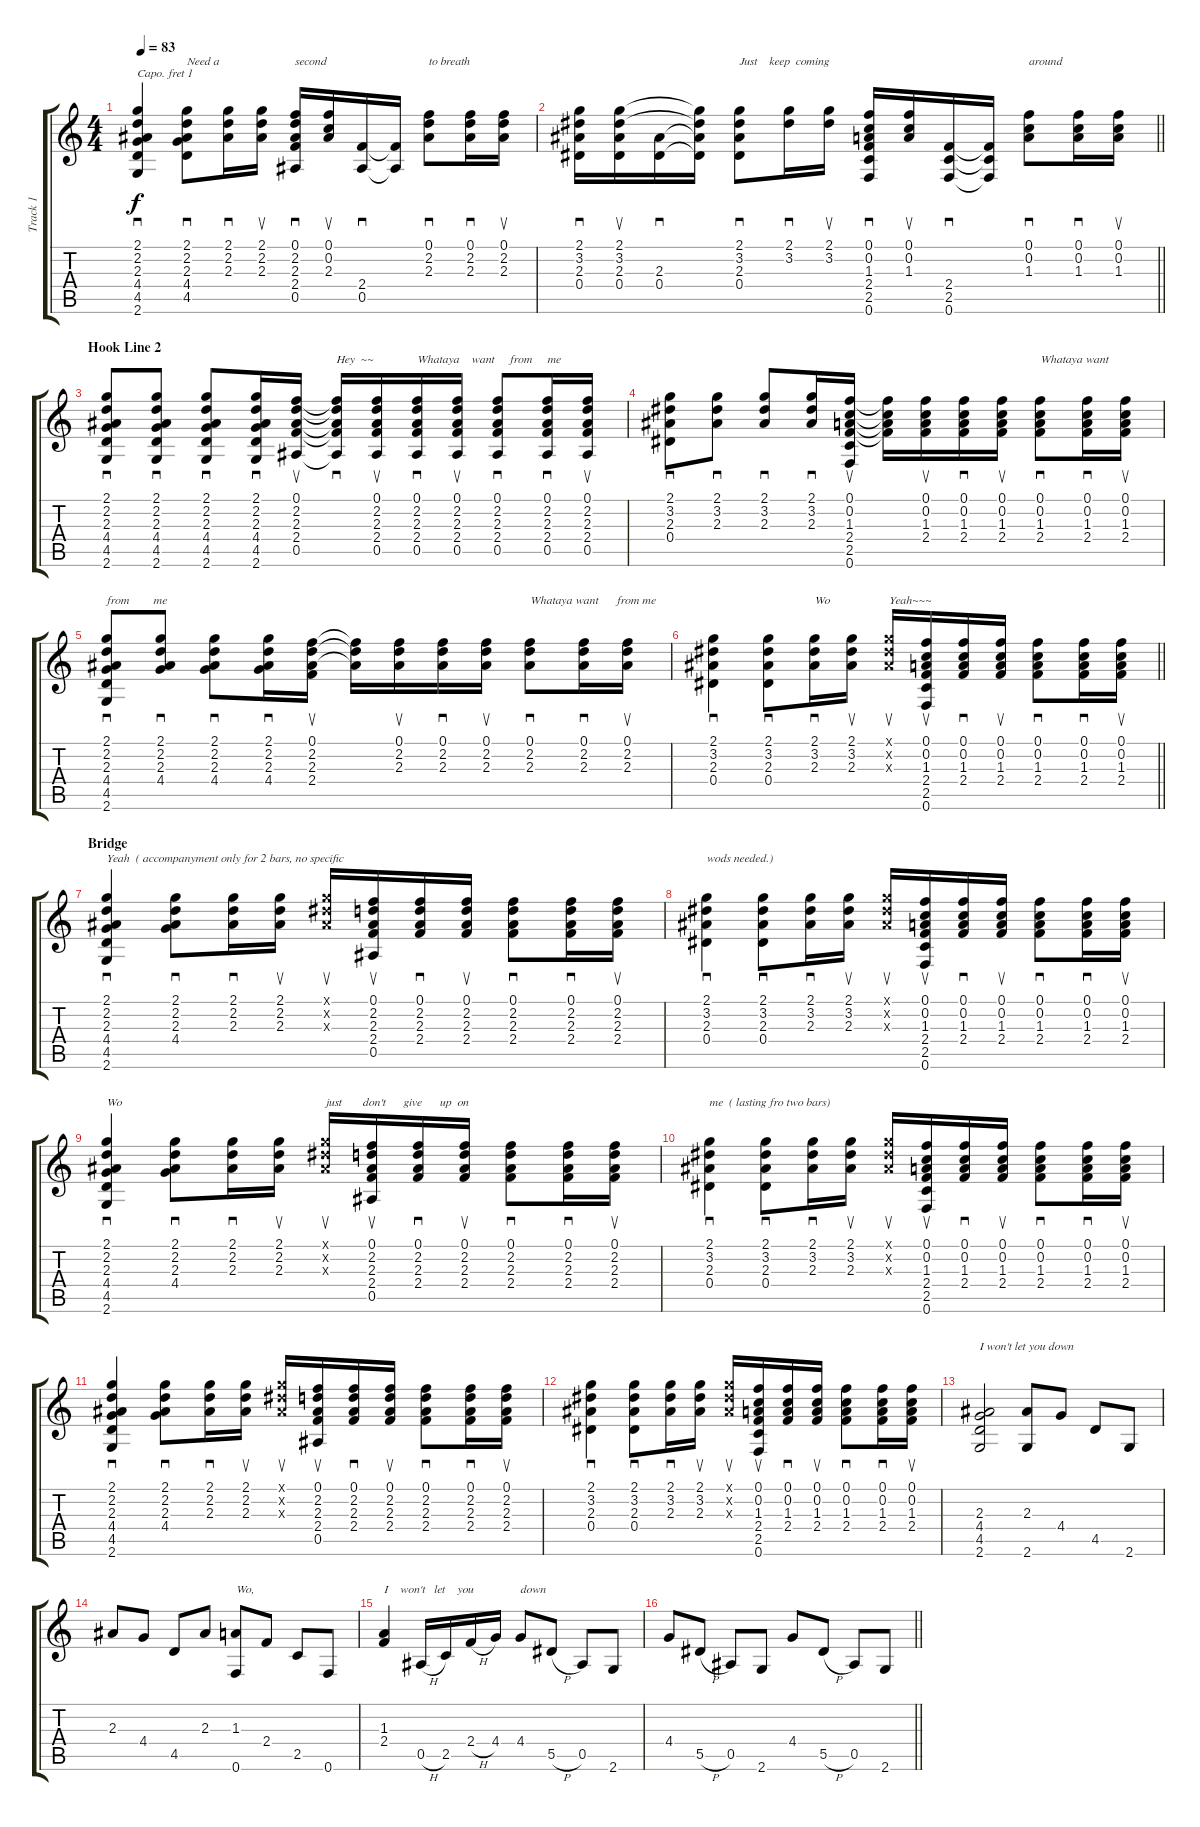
\track ("Track 1" "Track 1") {instrument electricguitarclean}
\staff {score tabs}
\capo 1
\tuning (E4 B3 G3 D3 A2 E2) {hide}
\ts (4 4)
\tempo 83
\clef g2
\ks c
(2.1 2.2 2.3 4.4 4.5 2.6).4{sd dy f} (2.1 2.2 2.3 4.4 4.5).8{sd txt "Need a"} (2.1 2.2 2.3).16{sd} (2.1 2.2 2.3).16{su} (0.1 2.2 2.3 2.4 0.5).16{sd txt "second"} (0.1 0.2 2.3).16{su} (2.4 0.5).16{sd} (2.4{t} 0.5{t}).16 (0.1 2.2 2.3).8{sd txt "to breath"} (0.1 2.2 2.3).16{sd} (0.1 2.2 2.3).16{su} |
\barLineRight lightlight
(2.1 3.2 2.3 0.4).16{sd} (2.1 3.2 2.3 0.4).16{su} (2.3 0.4).16{sd} (2.1{t} 3.2{t} 2.3{t} 0.4{t}).16 (2.1 3.2 2.3 0.4).8{sd txt "Just    keep  coming   "} (2.1 3.2).16{sd} (2.1 3.2).16{su} (0.1 0.2 1.3 2.4 2.5 0.6).16{sd} (0.1 0.2 1.3).16{su} (2.4 2.5 0.6).16{sd} (2.4{t} 2.5{t} 0.6{t}).16 (0.1 0.2 1.3).8{sd txt "around"} (0.1 0.2 1.3).16{sd} (0.1 0.2 1.3).16{su} |
\section ("" "Hook Line 2")
(2.1 2.2 2.3 4.4 4.5 2.6).8{sd} (2.1 2.2 2.3 4.4 4.5 2.6).8{sd} (2.1 2.2 2.3 4.4 4.5 2.6).8{sd} (2.1 2.2 2.3 4.4 4.5 2.6).16{sd} (0.1 2.2 2.3 2.4 0.5).16{su} (0.1{t} 2.2{t} 2.3{t} 2.4{t} 0.5{t}).16{sd txt "Hey  ~~"} (0.1 2.2 2.3 2.4 0.5).16{su} (0.1 2.2 2.3 2.4 0.5).16{sd txt "Whataya    want     from     me"} (0.1 2.2 2.3 2.4 0.5).16{su} (0.1 2.2 2.3 2.4 0.5).8{sd} (0.1 2.2 2.3 2.4 0.5).16{sd} (0.1 2.2 2.3 2.4 0.5).16{su} |
(2.1 3.2 2.3 0.4).8{sd} (2.1 3.2 2.3).8{sd} (2.1 3.2 2.3).8{sd} (2.1 3.2 2.3).16{sd} (0.1 0.2 1.3 2.4 2.5 0.6).16{su} (0.1{t} 0.2{t} 1.3{t} 2.4{t}).16 (0.1 0.2 1.3 2.4).16{su} (0.1 0.2 1.3 2.4).16{sd} (0.1 0.2 1.3 2.4).16{su} (0.1 0.2 1.3 2.4).8{sd txt "Whataya want "} (0.1 0.2 1.3 2.4).16{sd} (0.1 0.2 1.3 2.4).16{su} |
(2.1 2.2 2.3 4.4 4.5 2.6).8{sd txt "from        me"} (2.1 2.2 2.3 4.4).8{sd} (2.1 2.2 2.3 4.4).8{sd} (2.1 2.2 2.3 4.4).16{sd} (0.1 2.2 2.3 2.4).16{su} (0.1{t} 2.2{t} 2.3{t}).16 (0.1 2.2 2.3).16{su} (0.1 2.2 2.3).16{sd} (0.1 2.2 2.3).16{su} (0.1 2.2 2.3).8{sd txt "Whataya want      from me"} (0.1 2.2 2.3).16{sd} (0.1 2.2 2.3).16{su} |
\barLineRight lightlight
(2.1 3.2 2.3 0.4).4{sd} (2.1 3.2 2.3 0.4).8{sd} (2.1 3.2 2.3).16{sd txt "Wo"} (2.1 3.2 2.3).16{su} (2.1{x} 3.2{x} 2.3{x}).16{su txt "Yeah~~~"} (0.1 0.2 1.3 2.4 2.5 0.6).16{su} (0.1 0.2 1.3 2.4).16{sd} (0.1 0.2 1.3 2.4).16{su} (0.1 0.2 1.3 2.4).8{sd} (0.1 0.2 1.3 2.4).16{sd} (0.1 0.2 1.3 2.4).16{su} |
\section ("" "Bridge ")
(2.1 2.2 2.3 4.4 4.5 2.6).4{sd txt "Yeah  ( accompanyment only for 2 bars, no specific"} (2.1 2.2 2.3 4.4).8{sd} (2.1 2.2 2.3).16{sd} (2.1 2.2 2.3).16{su} (2.1{x} 3.2{x} 2.3{x}).16{su} (0.1 2.2 2.3 2.4 0.5).16{su} (0.1 2.2 2.3 2.4).16{sd} (0.1 2.2 2.3 2.4).16{su} (0.1 2.2 2.3 2.4).8{sd} (0.1 2.2 2.3 2.4).16{sd} (0.1 2.2 2.3 2.4).16{su} |
(2.1 3.2 2.3 0.4).4{sd txt "wods needed.)"} (2.1 3.2 2.3 0.4).8{sd} (2.1 3.2 2.3).16{sd} (2.1 3.2 2.3).16{su} (2.1{x} 3.2{x} 2.3{x}).16{su} (0.1 0.2 1.3 2.4 2.5 0.6).16{su} (0.1 0.2 1.3 2.4).16{sd} (0.1 0.2 1.3 2.4).16{su} (0.1 0.2 1.3 2.4).8{sd} (0.1 0.2 1.3 2.4).16{sd} (0.1 0.2 1.3 2.4).16{su} |
(2.1 2.2 2.3 4.4 4.5 2.6).4{sd txt "Wo"} (2.1 2.2 2.3 4.4).8{sd} (2.1 2.2 2.3).16{sd} (2.1 2.2 2.3).16{su} (2.1{x} 3.2{x} 2.3{x}).16{su txt "just       don't      give      up  on"} (0.1 2.2 2.3 2.4 0.5).16{su} (0.1 2.2 2.3 2.4).16{sd} (0.1 2.2 2.3 2.4).16{su} (0.1 2.2 2.3 2.4).8{sd} (0.1 2.2 2.3 2.4).16{sd} (0.1 2.2 2.3 2.4).16{su} |
(2.1 3.2 2.3 0.4).4{sd txt "me  ( lasting fro two bars)"} (2.1 3.2 2.3 0.4).8{sd} (2.1 3.2 2.3).16{sd} (2.1 3.2 2.3).16{su} (2.1{x} 3.2{x} 2.3{x}).16{su} (0.1 0.2 1.3 2.4 2.5 0.6).16{su} (0.1 0.2 1.3 2.4).16{sd} (0.1 0.2 1.3 2.4).16{su} (0.1 0.2 1.3 2.4).8{sd} (0.1 0.2 1.3 2.4).16{sd} (0.1 0.2 1.3 2.4).16{su} |
(2.1 2.2 2.3 4.4 4.5 2.6).4{sd} (2.1 2.2 2.3 4.4).8{sd} (2.1 2.2 2.3).16{sd} (2.1 2.2 2.3).16{su} (2.1{x} 3.2{x} 2.3{x}).16{su} (0.1 2.2 2.3 2.4 0.5).16{su} (0.1 2.2 2.3 2.4).16{sd} (0.1 2.2 2.3 2.4).16{su} (0.1 2.2 2.3 2.4).8{sd} (0.1 2.2 2.3 2.4).16{sd} (0.1 2.2 2.3 2.4).16{su} |
(2.1 3.2 2.3 0.4).4{sd} (2.1 3.2 2.3 0.4).8{sd} (2.1 3.2 2.3).16{sd} (2.1 3.2 2.3).16{su} (2.1{x} 3.2{x} 2.3{x}).16{su} (0.1 0.2 1.3 2.4 2.5 0.6).16{su} (0.1 0.2 1.3 2.4).16{sd} (0.1 0.2 1.3 2.4).16{su} (0.1 0.2 1.3 2.4).8{sd} (0.1 0.2 1.3 2.4).16{sd} (0.1 0.2 1.3 2.4).16{su} |
(2.3 4.4 4.5 2.6).2{txt "I won't let you down"} (2.3 2.6).8 4.4.8 4.5.8 2.6.8 |
2.3.8 4.4.8 4.5.8 2.3.8 (1.3 0.6).8{txt "Wo,"} 2.4.8 2.5.8 0.6.8 |
(1.3 2.4).4{txt "I    won't   let    you"} 0.5{h}.16 2.5.16 2.4{h}.16 4.4.16 4.4.8{txt "down"} 5.5{h}.8 0.5.8 2.6.8 |
\barLineRight lightlight
4.4.8 5.5{h}.8 0.5.8 2.6.8 4.4.8 5.5{h}.8 0.5.8 2.6.8
